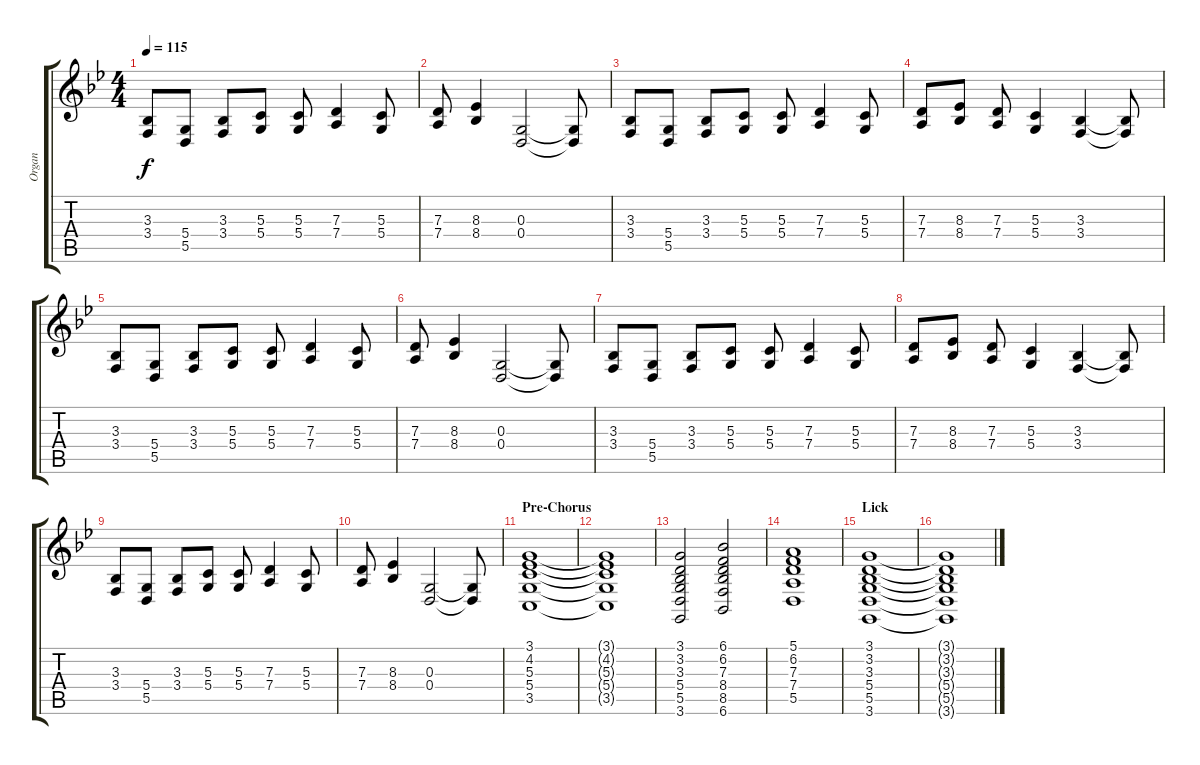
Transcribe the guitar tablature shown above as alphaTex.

\track ("Organ" "Organ") {instrument drawbarorgan}
\staff {score tabs}
\tuning (E4 B3 G3 D3 A2 E2) {hide}
\ts (4 4)
\tempo 115
\clef g2
\ks bb
(3.3 3.4).8{dy f} (5.4 5.5).8 (3.3 3.4).8 (5.3 5.4).8 (5.3 5.4).8 (7.3 7.4).4 (5.3 5.4).8 |
(7.3 7.4).8 (8.3 8.4).4 (0.3 0.4).2 (0.3{t} 0.4{t}).8 |
(3.3 3.4).8 (5.4 5.5).8 (3.3 3.4).8 (5.3 5.4).8 (5.3 5.4).8 (7.3 7.4).4 (5.3 5.4).8 |
(7.3 7.4).8 (8.3 8.4).8 (7.3 7.4).8 (5.3 5.4).4 (3.3 3.4).4 (3.3{t} 3.4{t}).8 |
(3.3 3.4).8 (5.4 5.5).8 (3.3 3.4).8 (5.3 5.4).8 (5.3 5.4).8 (7.3 7.4).4 (5.3 5.4).8 |
(7.3 7.4).8 (8.3 8.4).4 (0.3 0.4).2 (0.3{t} 0.4{t}).8 |
(3.3 3.4).8 (5.4 5.5).8 (3.3 3.4).8 (5.3 5.4).8 (5.3 5.4).8 (7.3 7.4).4 (5.3 5.4).8 |
(7.3 7.4).8 (8.3 8.4).8 (7.3 7.4).8 (5.3 5.4).4 (3.3 3.4).4 (3.3{t} 3.4{t}).8 |
(3.3 3.4).8 (5.4 5.5).8 (3.3 3.4).8 (5.3 5.4).8 (5.3 5.4).8 (7.3 7.4).4 (5.3 5.4).8 |
(7.3 7.4).8 (8.3 8.4).4 (0.3 0.4).2 (0.3{t} 0.4{t}).8 |
\section ("" "Pre-Chorus")
(3.1 4.2 5.3 5.4 3.5).1 |
(3.1{t} 4.2{t} 5.3{t} 5.4{t} 3.5{t}).1 |
(3.1 3.2 3.3 5.4 5.5 3.6).2 (6.1 6.2 7.3 8.4 8.5 6.6).2 |
(5.1 6.2 7.3 7.4 5.5).1 |
\section ("" "Lick")
(3.1 3.2 3.3 5.4 5.5 3.6).1 |
(3.1{t} 3.2{t} 3.3{t} 5.4{t} 5.5{t} 3.6{t}).1
